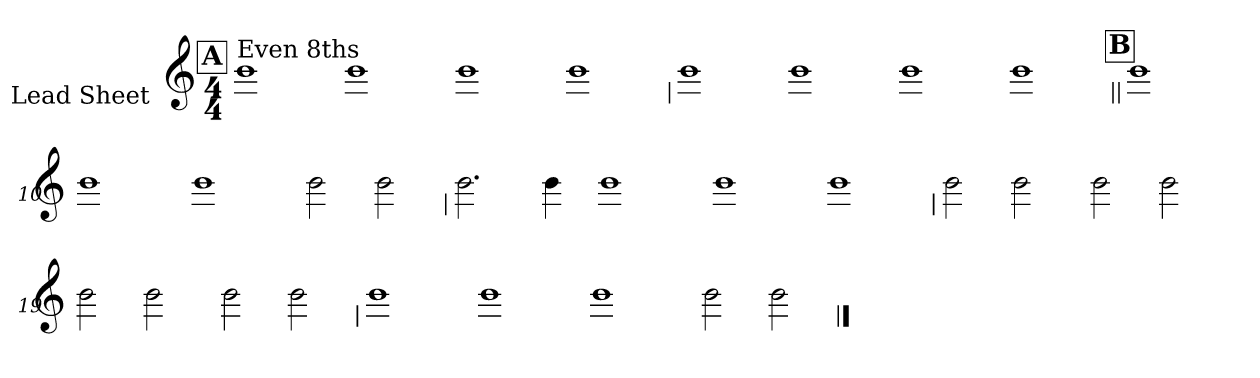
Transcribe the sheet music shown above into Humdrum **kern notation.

**kern
*part1
*staff1
*I"Lead Sheet
*stria0
*clefG2
*k[]
*a:
*M4/4
!!LO:REH:place=s1:a:t=A
=1||
!LO:TX:a:t=Even 8ths
1b
=2-
1b
=3-
1b
=4-
1b
!!LO:LB:g=z
=5
1b
=6-
1b
=7-
1b
=8-
1b
!!LO:LB:g=z
!!LO:REH:place=s1:a:t=B
=9||
1b
=10-
1b
=11-
1b
=12-
2b
2b
!!LO:LB:g=z
=13
2.b
4b
=14-
1b
=15-
1b
=16-
1b
!!LO:LB:g=z
=17
2b
2b
=18-
2b
2b
=19-
2b
2b
=20-
2b
2b
!!LO:LB:g=z
=21
1b
=22-
1b
=23-
1b
=24-
2b
2b
==
*-
